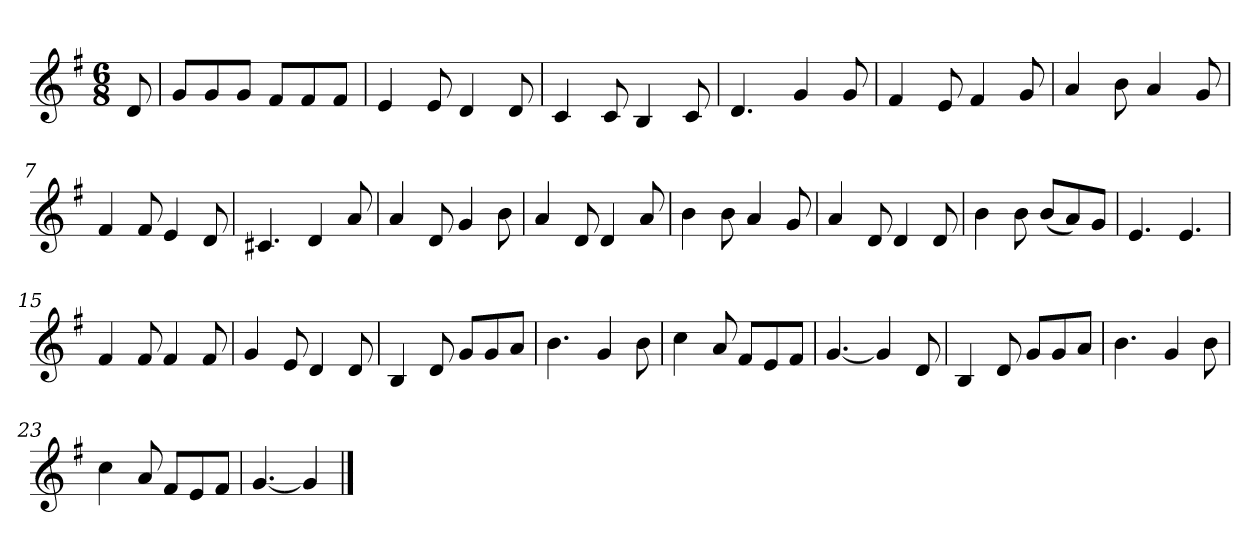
**kern
*part1
*staff1
*k[f#]
*M6/8
*MM120
=
8d
=1
8gL
8g
8gJ
8f#L
8f#
8f#J
=2
4e
8e
4d
8d
=3
4c
8c
4B
8c
=4
4.d
4g
8g
=5
4f#
8e
4f#
8g
=6
4a
8b
4a
8g
=7
4f#
8f#
4e
8d
=8
4.c#X
4d
8a
=9
4a
8d
4g
8b
=10
4a
8d
4d
8a
=11
4b
8b
4a
8g
=12
4a
8d
4d
8d
=13
4b
8b
(8bL
8a)
8gJ
=14
4.e
4.e
=15
4f#
8f#
4f#
8f#
=16
4g
8e
4d
8d
=17
4B
8d
8gL
8g
8aJ
=18
4.b
4g
8b
=19
4cc
8a
8f#L
8e
8f#J
=20
[4.g
4g]
8d
=21
4B
8d
8gL
8g
8aJ
=22
4.b
4g
8b
=23
4cc
8a
8f#L
8e
8f#J
=24
[4.g
4g]
==
*-
